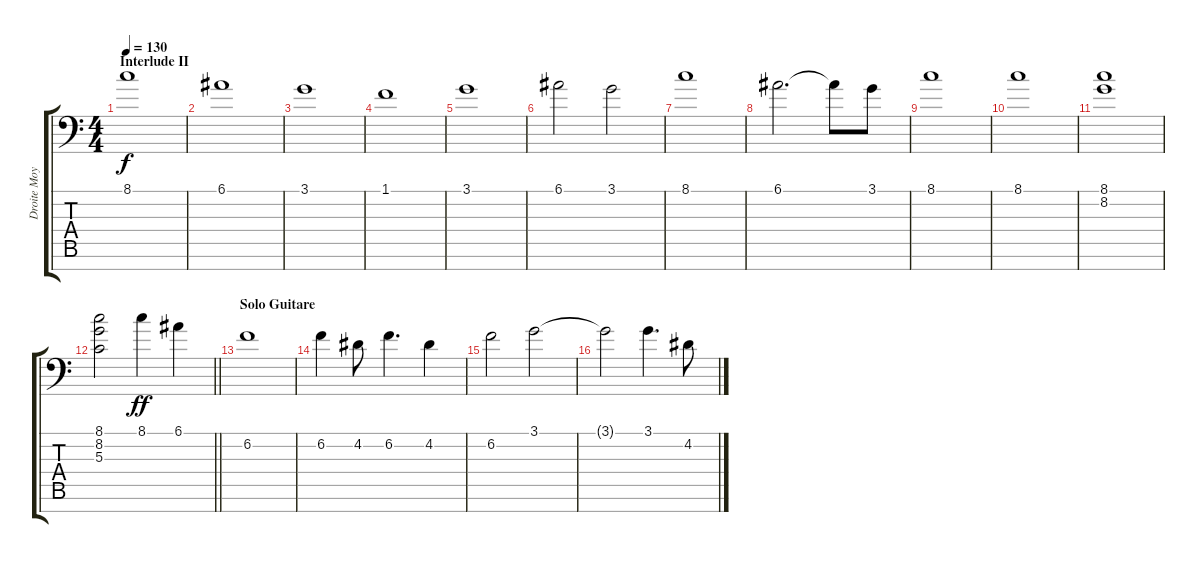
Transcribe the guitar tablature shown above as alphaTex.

\track ("Droite Moyenne" "Droite Moy") {instrument acousticgrandpiano}
\staff {score tabs}
\tuning (E4 B3 G3 D3 A2 E2 C-1) {hide}
\ts (4 4)
\section ("" "Interlude II")
\tempo 130
\clef f4
\ks c
8.1.1{dy f} |
6.1.1 |
3.1.1 |
1.1.1 |
3.1.1 |
6.1.2 3.1.2 |
8.1.1 |
6.1.2{d} 6.1{t}.8 3.1.8 |
8.1.1 |
8.1.1 |
(8.1 8.2).1 |
\barLineRight lightlight
(8.1 8.2 5.3).2 8.1.4{dy ff} 6.1.4 |
\section ("" "Solo Guitare")
6.2.1 |
6.2.4 4.2.8 6.2.4{d} 4.2.4 |
6.2.2 3.1.2 |
3.1{t}.2 3.1.4{d} 4.2.8
